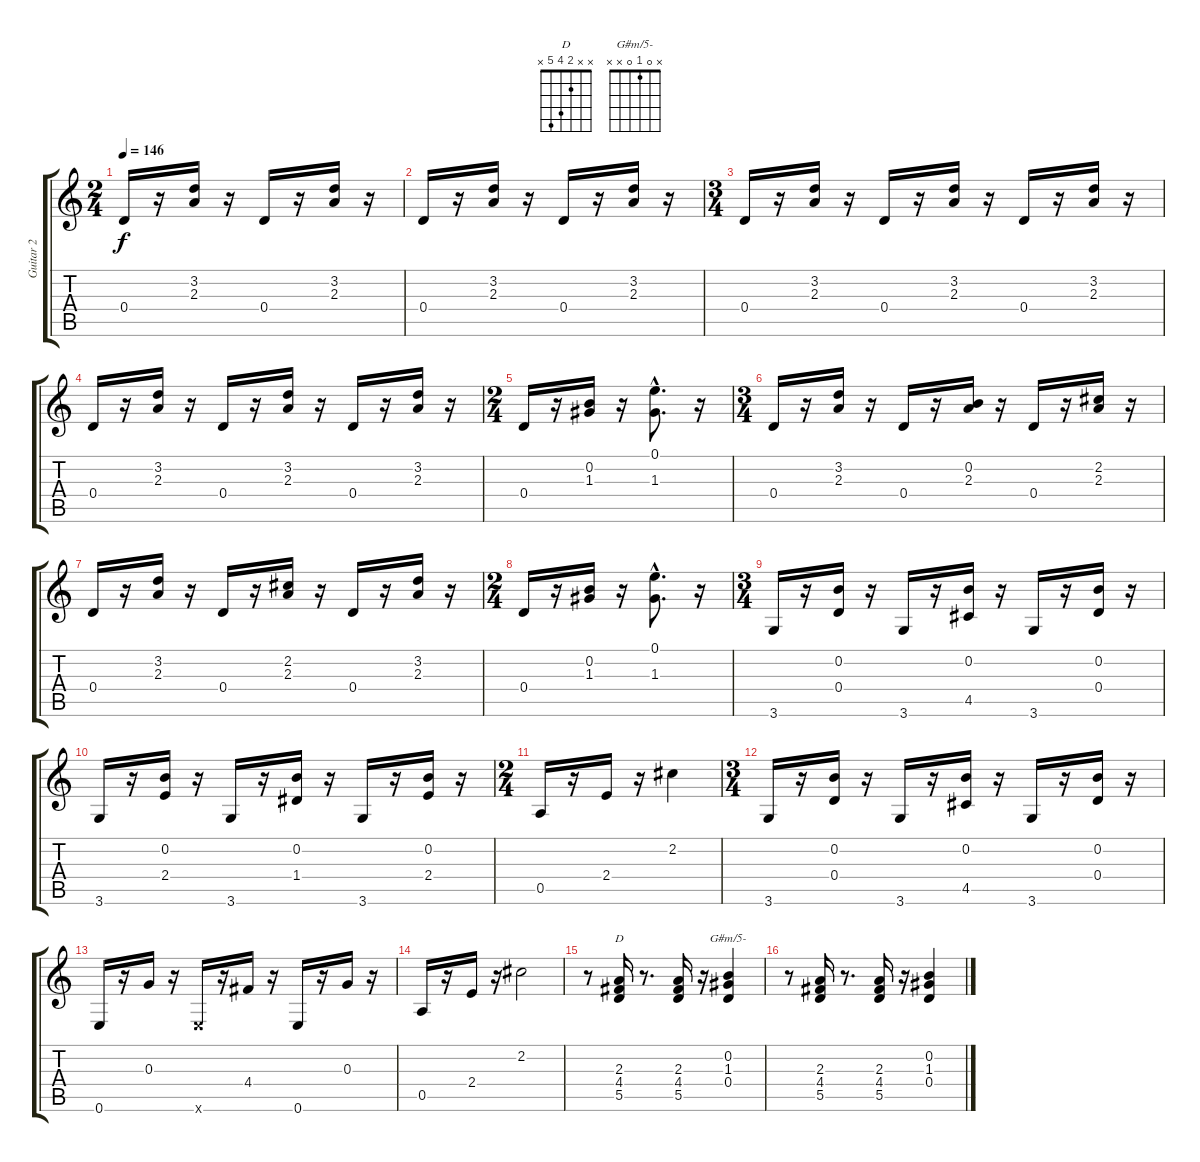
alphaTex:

\track ("Guitar 2" "Guitar 2") {instrument acousticguitarnylon}
\staff {score tabs}
\tuning (E4 B3 G3 D3 A2 E2) {hide}
\chord ("D" x x 2 4 5 x)
\chord ("G#m/5-" x 0 1 0 x x)
\ts (2 4)
\tempo 146
\clef g2
\ks c
0.4.16{dy f} r.16 (3.2 2.3).16 r.16 0.4.16 r.16 (3.2 2.3).16 r.16 |
0.4.16 r.16 (3.2 2.3).16 r.16 0.4.16 r.16 (3.2 2.3).16 r.16 |
\ts (3 4)
0.4.16 r.16 (3.2 2.3).16 r.16 0.4.16 r.16 (3.2 2.3).16 r.16 0.4.16 r.16 (3.2 2.3).16 r.16 |
0.4.16 r.16 (3.2 2.3).16 r.16 0.4.16 r.16 (3.2 2.3).16 r.16 0.4.16 r.16 (3.2 2.3).16 r.16 |
\ts (2 4)
0.4.16 r.16 (0.2 1.3).16 r.16 (0.1{hac} 1.3{hac}).8{d} r.16 |
\ts (3 4)
0.4.16 r.16 (3.2 2.3).16 r.16 0.4.16 r.16 (0.2 2.3).16 r.16 0.4.16 r.16 (2.2 2.3).16 r.16 |
0.4.16 r.16 (3.2 2.3).16 r.16 0.4.16 r.16 (2.2 2.3).16 r.16 0.4.16 r.16 (3.2 2.3).16 r.16 |
\ts (2 4)
0.4.16 r.16 (0.2 1.3).16 r.16 (0.1{hac} 1.3{hac}).8{d} r.16 |
\ts (3 4)
3.6.16 r.16 (0.2 0.4).16 r.16 3.6.16 r.16 (0.2 4.5).16 r.16 3.6.16 r.16 (0.2 0.4).16 r.16 |
3.6.16 r.16 (0.2 2.4).16 r.16 3.6.16 r.16 (0.2 1.4).16 r.16 3.6.16 r.16 (0.2 2.4).16 r.16 |
\ts (2 4)
0.5.16 r.16 2.4.16 r.16 2.2.4 |
\ts (3 4)
3.6.16 r.16 (0.2 0.4).16 r.16 3.6.16 r.16 (0.2 4.5).16 r.16 3.6.16 r.16 (0.2 0.4).16 r.16 |
0.6.16 r.16 0.3.16 r.16 0.6{x}.16 r.16 4.4.16 r.16 0.6.16 r.16 0.3.16 r.16 |
0.5.16 r.16 2.4.16 r.16 2.2.2 |
r.8 (2.3 4.4 5.5).16{ch "D"} r.8{d} (2.3 4.4 5.5).16 r.16 (0.2 1.3 0.4).4{ch "G#m/5-"} |
r.8 (2.3 4.4 5.5).16 r.8{d} (2.3 4.4 5.5).16 r.16 (0.2 1.3 0.4).4
